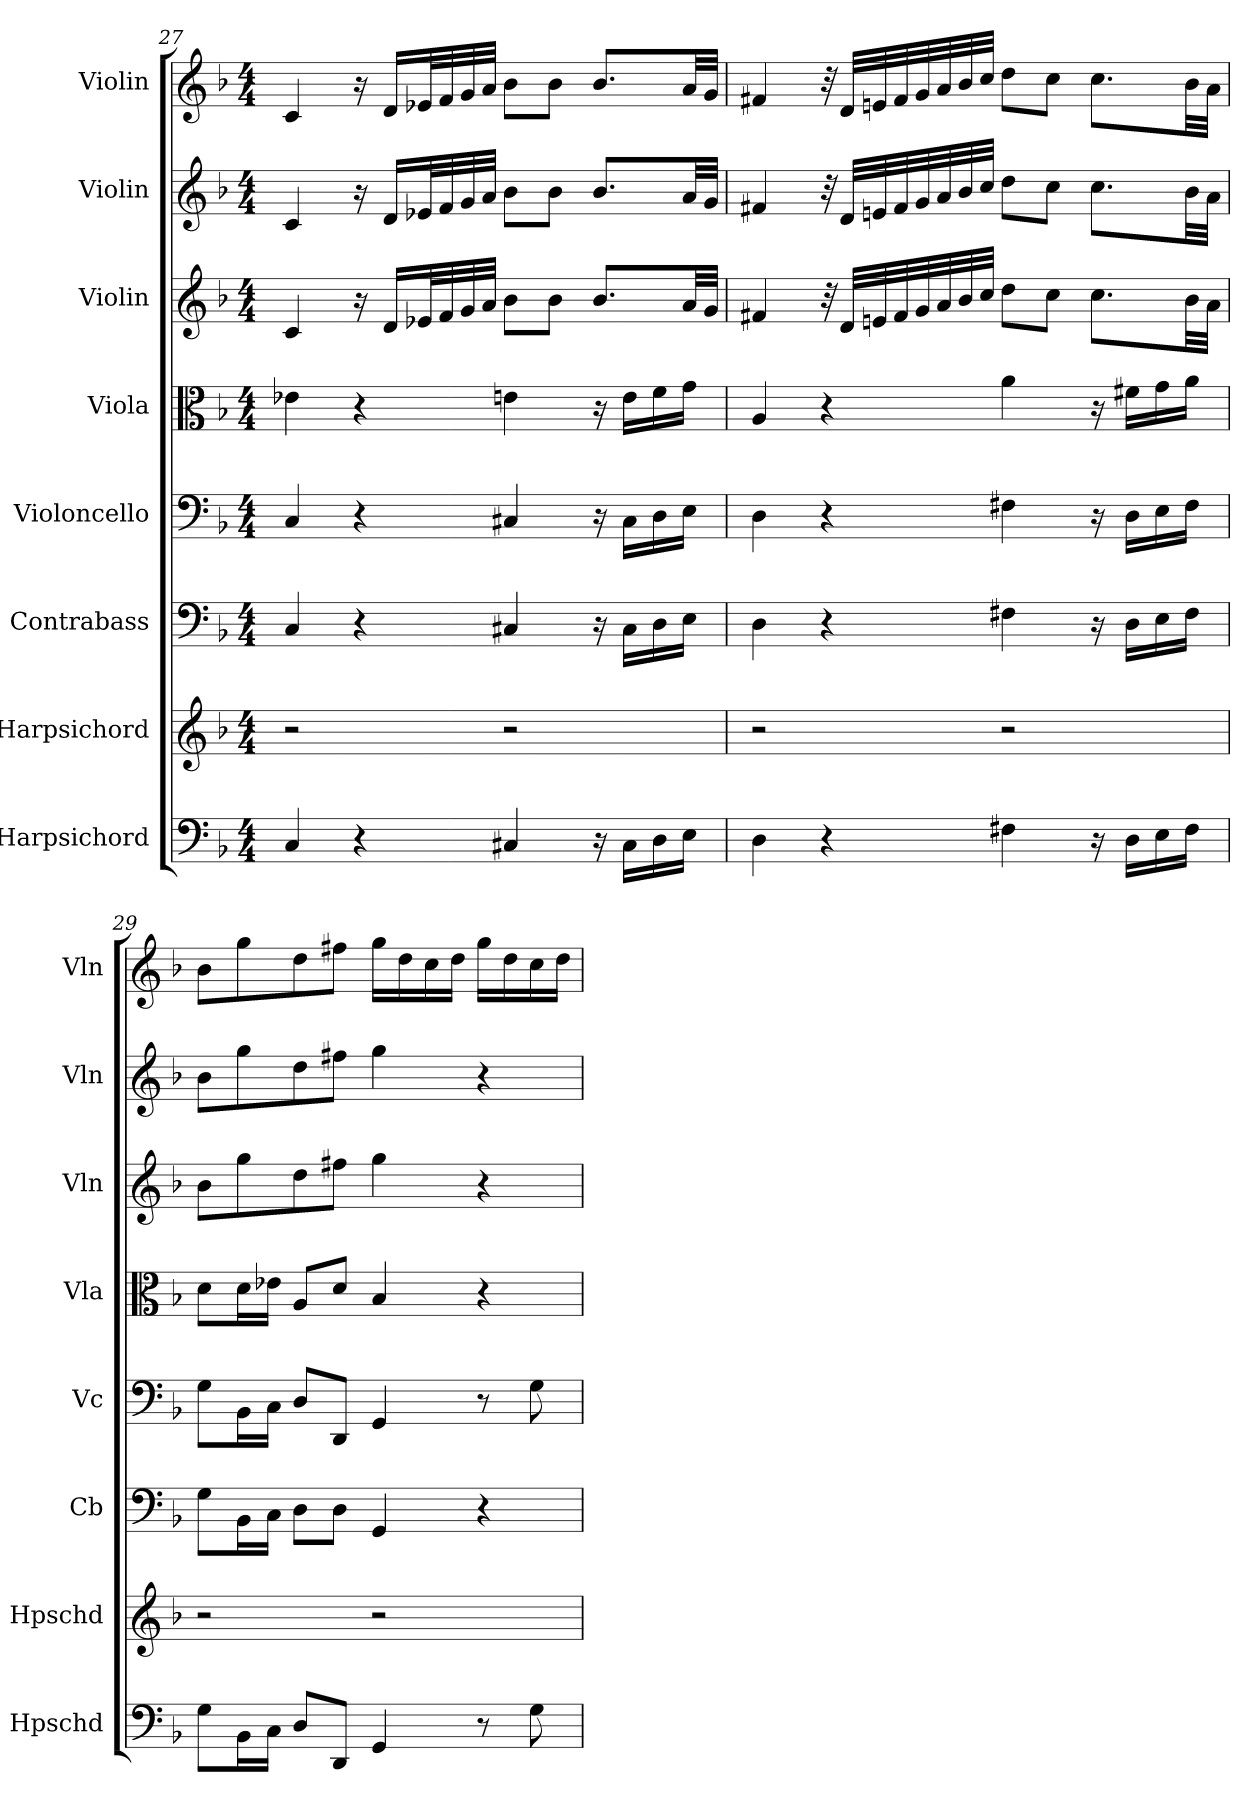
**kern	**kern	**kern	**kern	**kern	**kern	**kern	**kern
*part8	*part7	*part6	*part5	*part4	*part3	*part2	*part1
*staff8	*staff7	*staff6	*staff5	*staff4	*staff3	*staff2	*staff1
*I"Harpsichord	*I"Harpsichord	*I"Contrabass	*I"Violoncello	*I"Viola	*I"Violin	*I"Violin	*I"Violin
*I'Hpschd	*I'Hpschd	*I'Cb	*I'Vc	*I'Vla	*I'Vln	*I'Vln	*I'Vln
*clefF4	*clefG2	*clefF4	*clefF4	*clefC3	*clefG2	*clefG2	*clefG2
*k[b-]	*k[b-]	*k[b-]	*k[b-]	*k[b-]	*k[b-]	*k[b-]	*k[b-]
*M4/4	*M4/4	*M4/4	*M4/4	*M4/4	*M4/4	*M4/4	*M4/4
=27	=27	=27	=27	=27	=27	=27	=27
4C/	2r	4C/	4C/	4e-X\	4c/	4c/	4c/
4r	.	4r	4r	4r	16r	16r	16r
.	.	.	.	.	16d/LL	16d/LL	16d/LL
.	.	.	.	.	32e-X/L	32e-X/L	32e-X/L
.	.	.	.	.	32f/	32f/	32f/
.	.	.	.	.	32g/	32g/	32g/
.	.	.	.	.	32a/JJJ	32a/JJJ	32a/JJJ
4C#X/	2r	4C#X/	4C#X/	4en\	8b-\L	8b-\L	8b-\L
.	.	.	.	.	8b-\J	8b-\J	8b-\J
16r	.	16r	16r	16r	8.b-/L	8.b-/L	8.b-/L
16C#\LL	.	16C#\LL	16C#\LL	16e\LL	.	.	.
16D\	.	16D\	16D\	16f\	.	.	.
16E\JJ	.	16E\JJ	16E\JJ	16g\JJ	32a/LL	32a/LL	32a/LL
.	.	.	.	.	32g/JJJ	32g/JJJ	32g/JJJ
=28	=28	=28	=28	=28	=28	=28	=28
4D\	2r	4D\	4D\	4A/	4f#X/	4f#X/	4f#X/
4r	.	4r	4r	4r	32r	32r	32r
.	.	.	.	.	32d/LLL	32d/LLL	32d/LLL
.	.	.	.	.	32en/	32en/	32en/
.	.	.	.	.	32f#/	32f#/	32f#/
.	.	.	.	.	32g/	32g/	32g/
.	.	.	.	.	32a/	32a/	32a/
.	.	.	.	.	32b-/	32b-/	32b-/
.	.	.	.	.	32cc/JJJ	32cc/JJJ	32cc/JJJ
4F#X\	2r	4F#X\	4F#X\	4a\	8dd\L	8dd\L	8dd\L
.	.	.	.	.	8cc\J	8cc\J	8cc\J
16r	.	16r	16r	16r	8.cc\L	8.cc\L	8.cc\L
16D\LL	.	16D\LL	16D\LL	16f#X\LL	.	.	.
16E\	.	16E\	16E\	16g\	.	.	.
16F#\JJ	.	16F#\JJ	16F#\JJ	16a\JJ	32b-\LL	32b-\LL	32b-\LL
.	.	.	.	.	32a\JJJ	32a\JJJ	32a\JJJ
=29	=29	=29	=29	=29	=29	=29	=29
8G\L	2r	8G\L	8G\L	8d\L	8b-\L	8b-\L	8b-\L
16BB-\L	.	16BB-\L	16BB-\L	16d\L	8gg\	8gg\	8gg\
16C\JJ	.	16C\JJ	16C\JJ	16e-X\JJ	.	.	.
8D/L	.	8D\L	8D/L	8A/L	8dd\	8dd\	8dd\
8DD/J	.	8D\J	8DD/J	8d/J	8ff#X\J	8ff#X\J	8ff#X\J
4GG/	2r	4GG/	4GG/	4B-/	4gg\	4gg\	16gg\LL
.	.	.	.	.	.	.	16dd\
.	.	.	.	.	.	.	16cc\
.	.	.	.	.	.	.	16dd\JJ
8r	.	4r	8r	4r	4r	4r	16gg\LL
.	.	.	.	.	.	.	16dd\
8G\	.	.	8G\	.	.	.	16cc\
.	.	.	.	.	.	.	16dd\JJ
=	=	=	=	=	=	=	=
*-	*-	*-	*-	*-	*-	*-	*-
